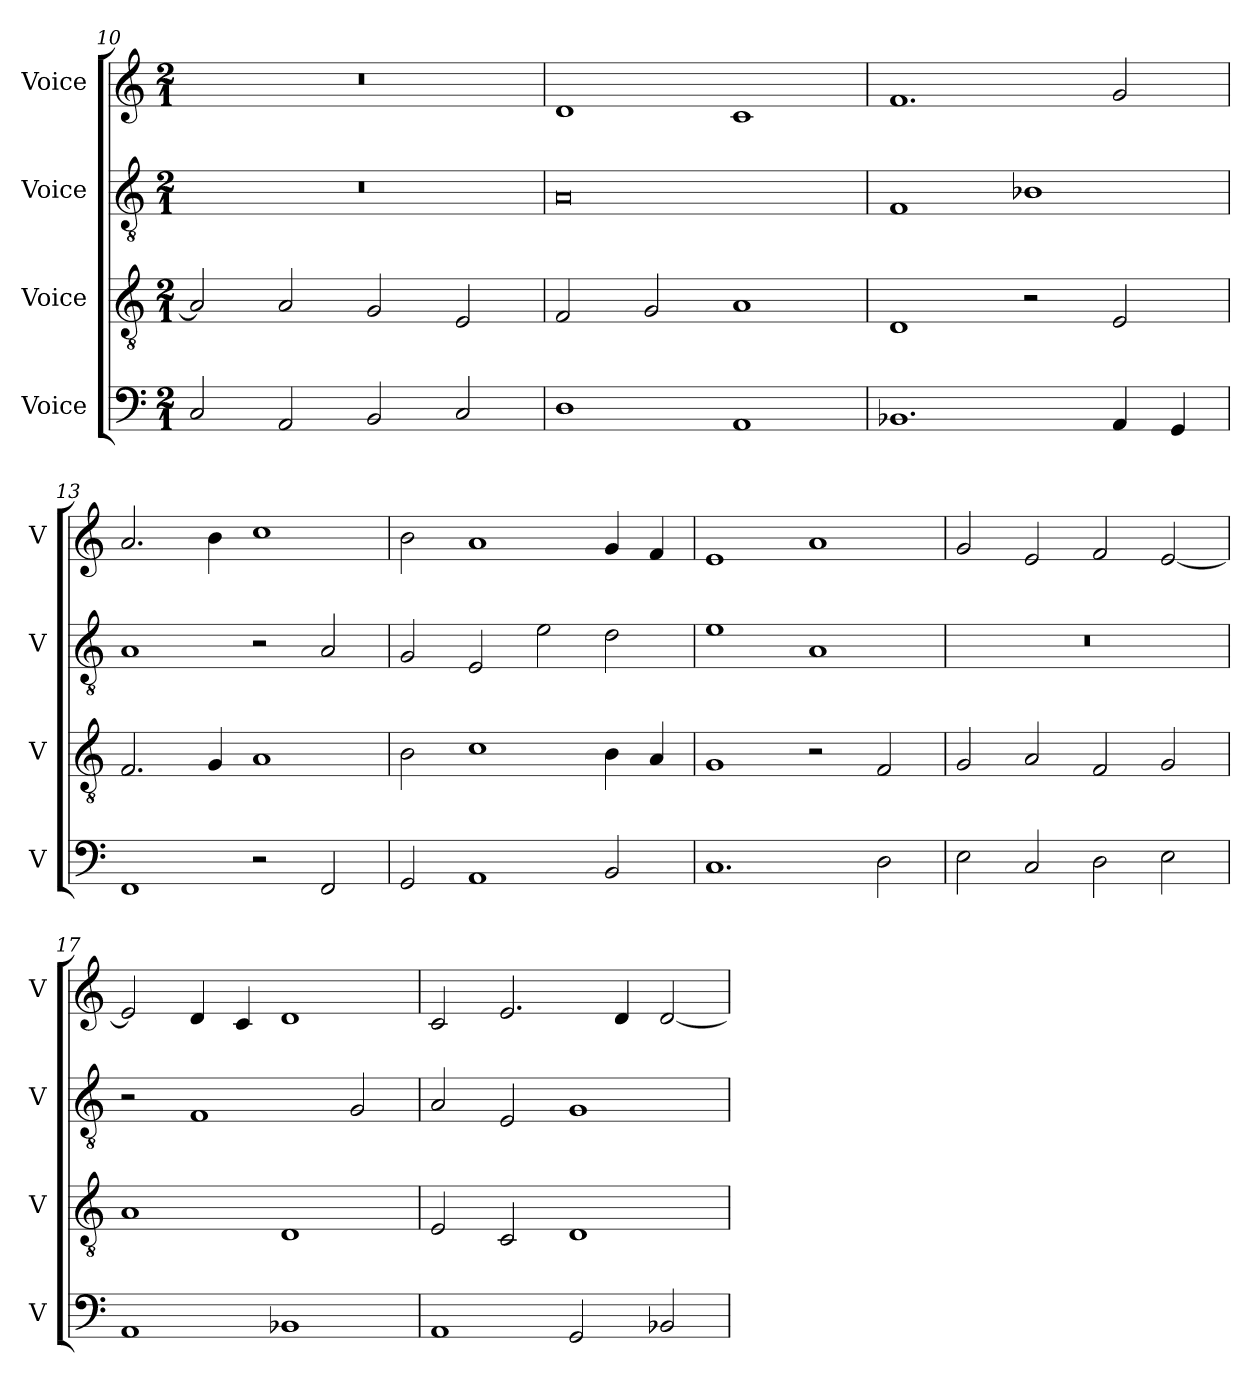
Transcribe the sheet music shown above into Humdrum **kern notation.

**kern	**kern	**kern	**kern
*part4	*part3	*part2	*part1
*staff4	*staff3	*staff2	*staff1
*I"Voice	*I"Voice	*I"Voice	*I"Voice
*I'V	*I'V	*I'V	*I'V
*clefF4	*clefGv2	*clefGv2	*clefG2
*k[]	*k[]	*k[]	*k[]
*M2/1	*M2/1	*M2/1	*M2/1
=10	=10	=10	=10
2C/	2A/]	0r	0r
2AA/	2A/	.	.
2BB/	2G/	.	.
2C/	2E/	.	.
=11	=11	=11	=11
1D	2F/	0A	1d
.	2G/	.	.
1AA	1A	.	1c
=12	=12	=12	=12
1.BB-X	1D	1F	1.f
.	2r	1B-X	.
4AA/	2E/	.	2g/
4GG/	.	.	.
!!LO:PB:g=z
=13	=13	=13	=13
1FF	2.F/	1A	2.a/
.	4G/	.	4b\
2r	1A	2r	1cc
2FF/	.	2A/	.
=14	=14	=14	=14
2GG/	2B\	2G/	2b\
1AA	1c	2E/	1a
.	.	2e\	.
2BB/	4B\	2d\	4g/
.	4A/	.	4f/
=15	=15	=15	=15
1.C	1G	1e	1e
.	2r	1A	1a
2D\	2F/	.	.
=16	=16	=16	=16
2E\	2G/	0r	2g/
2C/	2A/	.	2e/
2D\	2F/	.	2f/
2E\	2G/	.	[2e/
!!LO:LB:g=z
=17	=17	=17	=17
1AA	1A	2r	2e/]
.	.	1F	4d/
.	.	.	4c/
1BB-X	1D	.	1d
.	.	2G/	.
=18	=18	=18	=18
1AA	2E/	2A/	2c/
.	2C/	2E/	2.e/
2GG/	1D	1G	.
.	.	.	4d/
2BB-X/	.	.	[2d/
=	=	=	=
*-	*-	*-	*-
